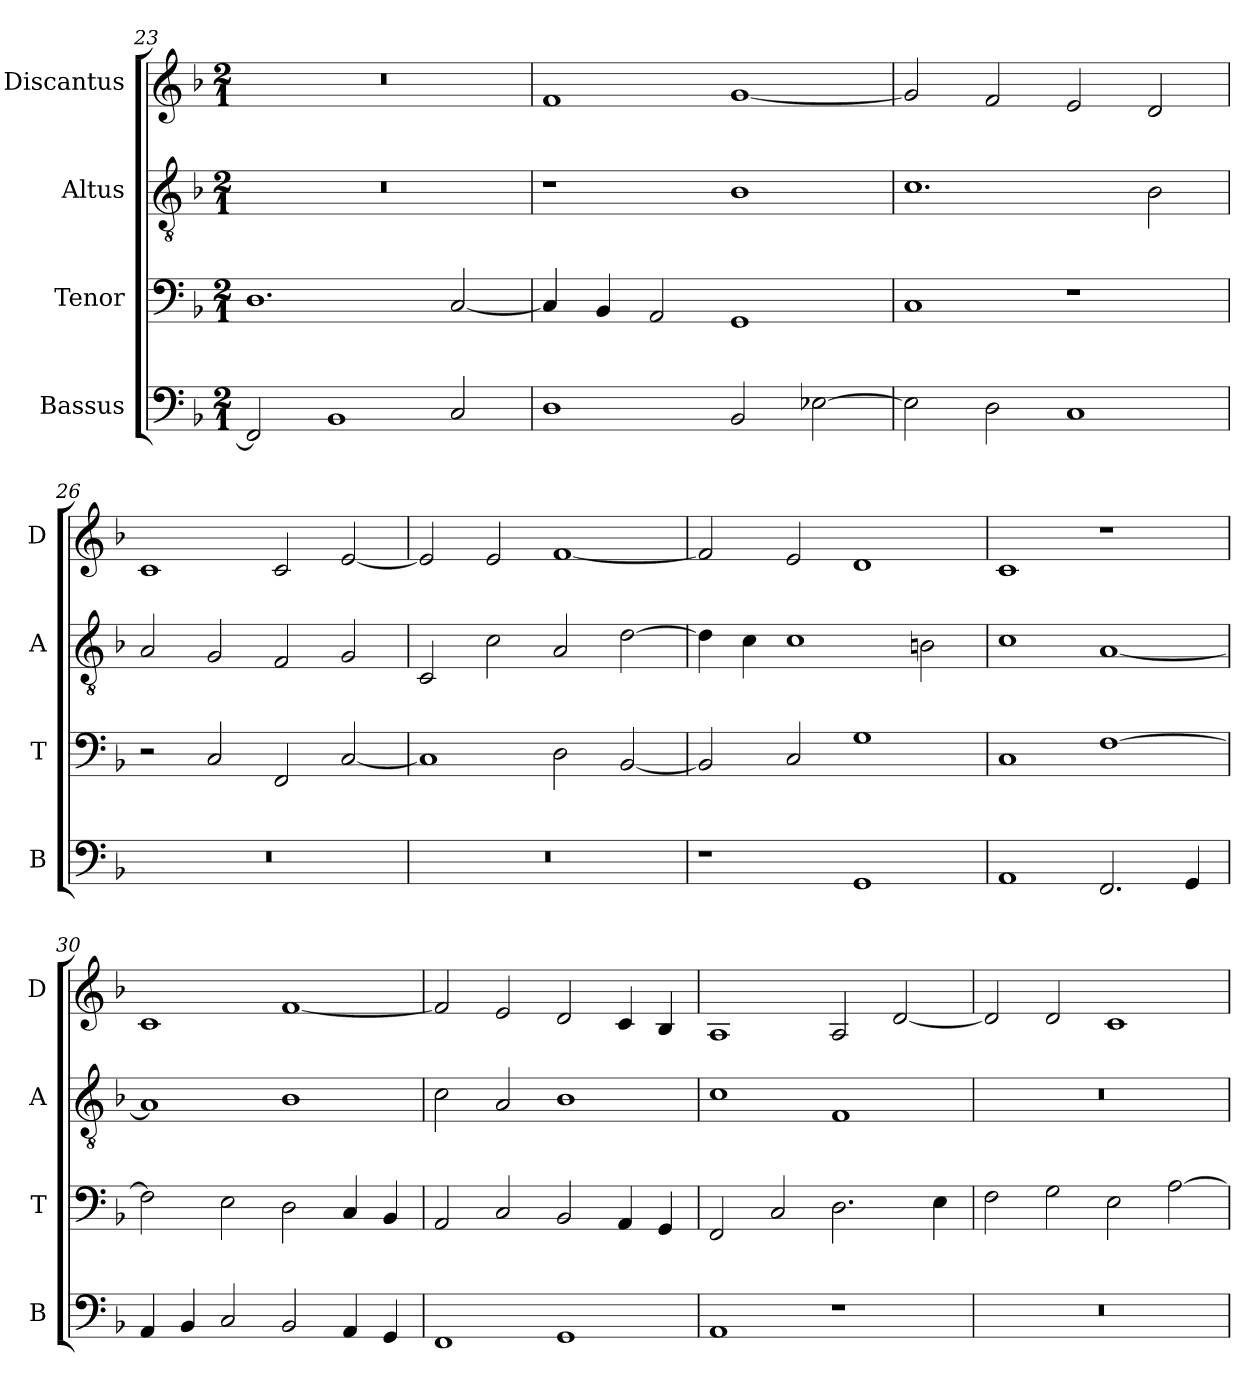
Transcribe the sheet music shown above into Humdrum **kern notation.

**kern	**kern	**kern	**kern
*part4	*part3	*part2	*part1
*staff4	*staff3	*staff2	*staff1
*I"Bassus	*I"Tenor	*I"Altus	*I"Discantus
*I'B	*I'T	*I'A	*I'D
*clefF4	*clefF4	*clefGv2	*clefG2
*k[b-]	*k[b-]	*k[b-]	*k[b-]
*M2/1	*M2/1	*M2/1	*M2/1
=23	=23	=23	=23
2FF]	1.D	0r	0r
1BB-	.	.	.
2C	[2C	.	.
=24	=24	=24	=24
1D	4C]	1r	1f
.	4BB-	.	.
.	2AA	.	.
2BB-	1GG	1B-	[1g
[2E-X	.	.	.
=25	=25	=25	=25
2E-]	1C	1.c	2g]
2D	.	.	2f
1C	1r	.	2e
.	.	2B-	2d
=26	=26	=26	=26
0r	2r	2A	1c
.	2C	2G	.
.	2FF	2F	2c
.	[2C	2G	[2e
=27	=27	=27	=27
0r	1C]	2C	2e]
.	.	2c	2e
.	2D	2A	[1f
.	[2BB-	[2d	.
=28	=28	=28	=28
1r	2BB-]	4d]	2f]
.	.	4c	.
.	2C	1c	2e
1GG	1G	.	1d
.	.	2Bn	.
=29	=29	=29	=29
1AA	1C	1c	1c
2.FF	[1F	[1A	1r
4GG	.	.	.
=30	=30	=30	=30
4AA	2F]	1A]	1c
4BB-	.	.	.
2C	2E	.	.
2BB-	2D	1B-	[1f
4AA	4C	.	.
4GG	4BB-	.	.
=31	=31	=31	=31
1FF	2AA	2c	2f]
.	2C	2A	2e
1GG	2BB-	1B-	2d
.	4AA	.	4c
.	4GG	.	4B-
=32	=32	=32	=32
1AA	2FF	1c	1A
.	2C	.	.
1r	2.D	1F	2A
.	.	.	[2d
.	4E	.	.
=33	=33	=33	=33
0r	2F	0r	2d]
.	2G	.	2d
.	2E	.	1c
.	[2A	.	.
=	=	=	=
*-	*-	*-	*-
